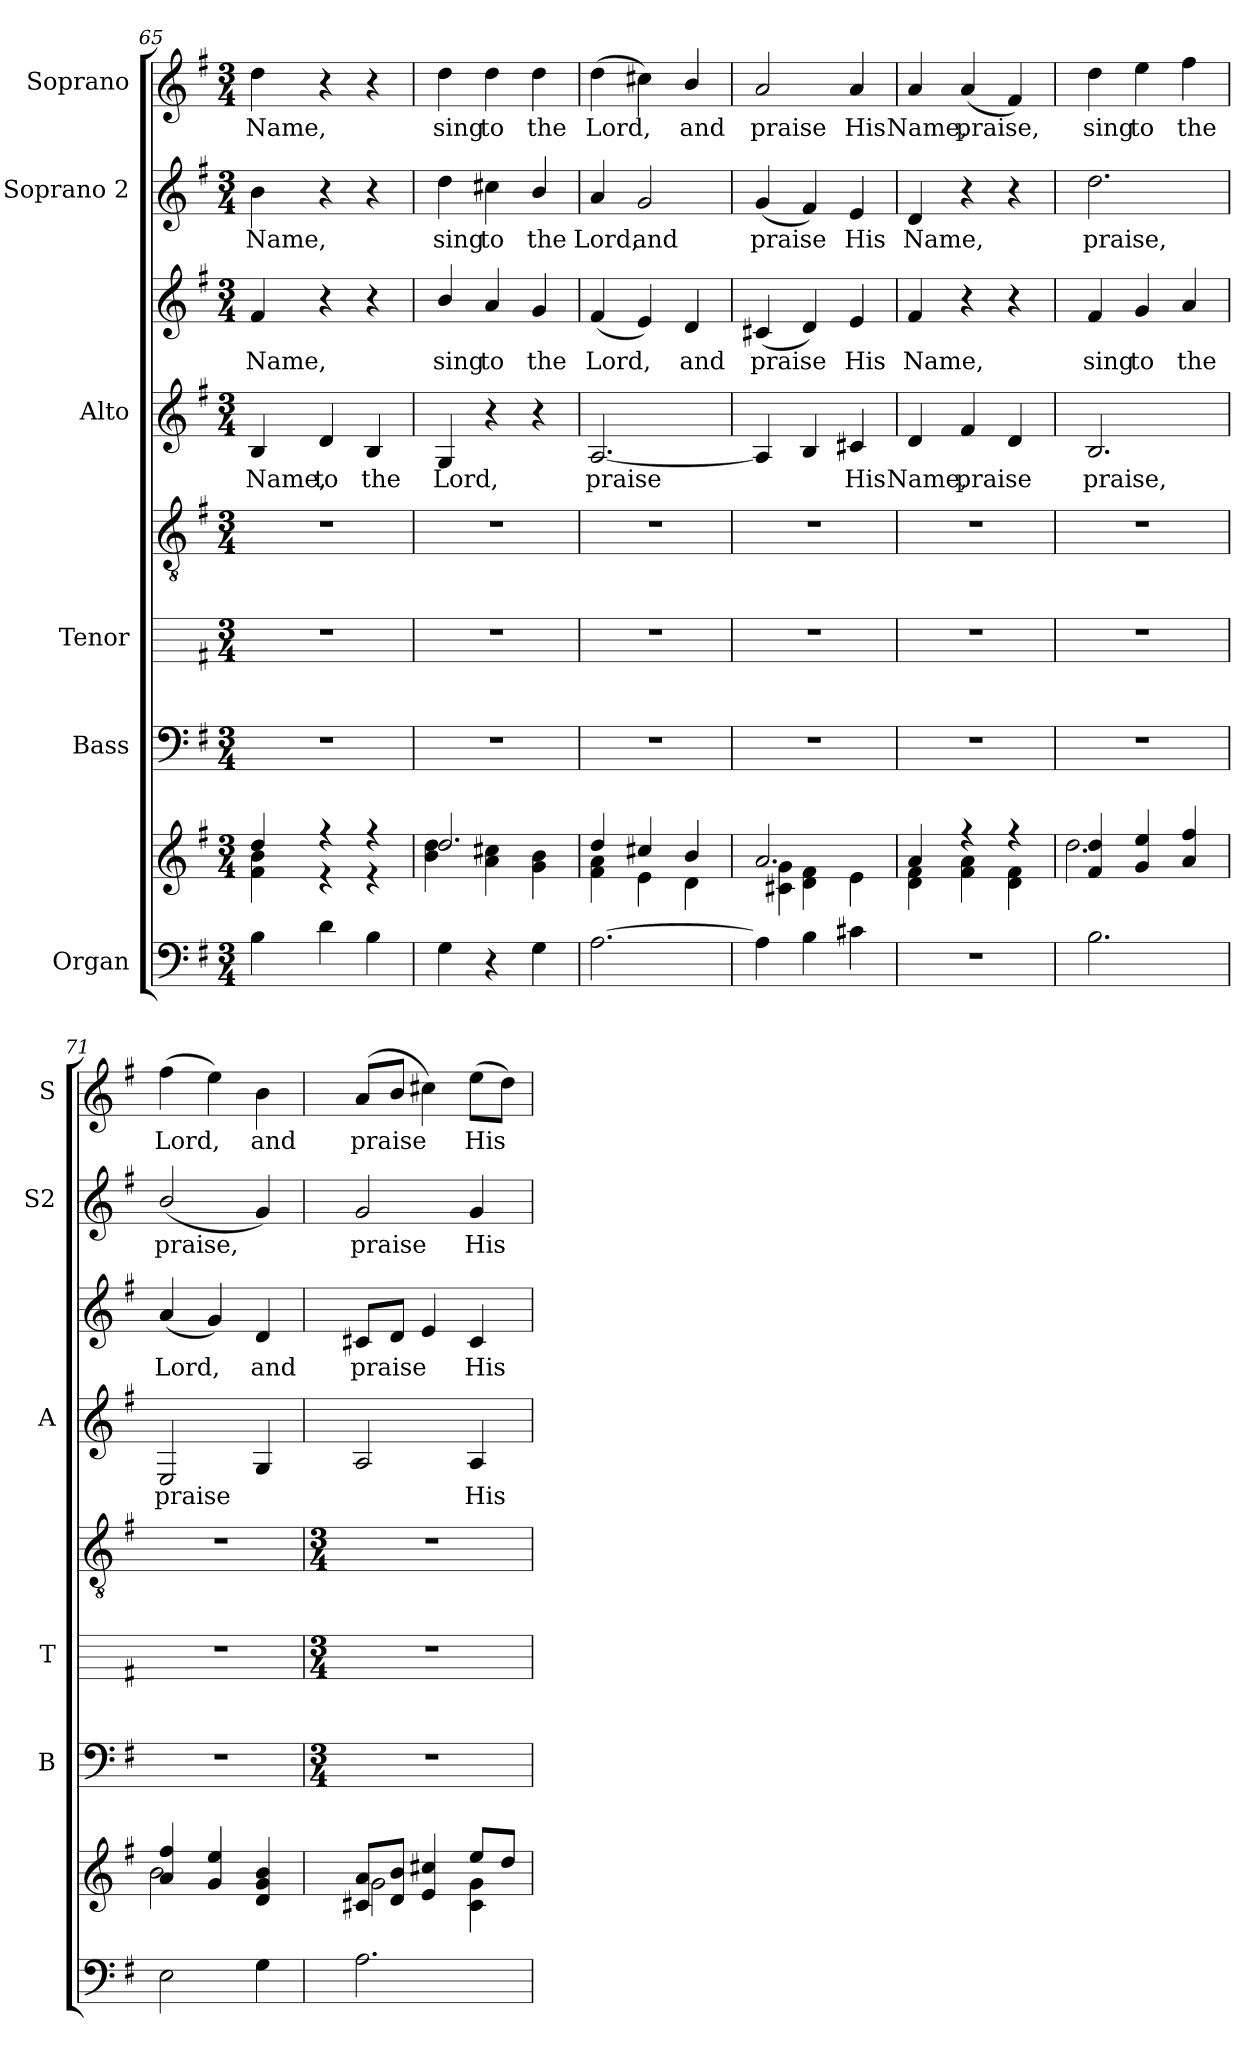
**kern	**kern	**kern	**kern	**kern	**kern	**text	**kern	**text	**kern	**text	**kern	**text
*part6	*part6	*part5	*part4	*part4	*part3	*part3	*part3	*part3	*part2	*part2	*part1	*part1
*staff9	*staff8	*staff7	*staff6	*staff5	*staff4	*staff4	*staff3	*staff3	*staff2	*staff2	*staff1	*staff1
*I"Organ	*	*I"Bass	*I"Tenor	*	*I"Alto	*	*	*	*I"Soprano 2	*	*I"Soprano	*
*	*	*I'B	*I'T	*	*I'A	*	*	*	*I'S2	*	*I'S	*
!!LO:LB:g=z
*clefF4	*clefG2	*clefF4	*	*clefGv2	*clefG2	*	*clefG2	*	*clefG2	*	*clefG2	*
*k[f#]	*k[f#]	*k[f#]	*k[f#]	*k[f#]	*k[f#]	*	*k[f#]	*	*k[f#]	*	*k[f#]	*
*G:	*G:	*G:	*G:	*G:	*G:	*	*G:	*	*G:	*	*G:	*
*M3/4	*M3/4	*M3/4	*M3/4	*M3/4	*M3/4	*	*M3/4	*	*M3/4	*	*M3/4	*
=65	=65	=65	=65	=65	=65	=65	=65	=65	=65	=65	=65	=65
*	*^	*	*	*	*	*	*	*	*	*	*	*
!	!	!	!	!	!	!	!LO:LY:b	!	!LO:LY:b	!	!LO:LY:b	!	!LO:LY:b
4B	4dd/	4f#\ 4b\	2.r	2.r	2.r	4B	Name,	4f#	Name,	4b	Name,	4dd	Name,
!	!	!	!	!	!	!	!LO:LY:b	!	!	!	!	!	!
4d	4r	4r	.	.	.	4d	to	4r	.	4r	.	4r	.
!	!	!	!	!	!	!	!LO:LY:b	!	!	!	!	!	!
4B	4r	4r	.	.	.	4B	the	4r	.	4r	.	4r	.
=66	=66	=66	=66	=66	=66	=66	=66	=66	=66	=66	=66	=66	=66
!	!	!	!	!	!	!	!LO:LY:b	!	!LO:LY:b	!	!LO:LY:b	!	!LO:LY:b
4G	2.dd/	4b\ 4dd\	2.r	2.r	2.r	4G	Lord,	4b/	sing	4dd	sing	4dd	sing
!	!	!	!	!	!	!	!	!	!LO:LY:b	!	!LO:LY:b	!	!LO:LY:b
4r	.	4a\ 4cc#X\	.	.	.	4r	.	4a	to	4cc#X	to	4dd	to
!	!	!	!	!	!	!	!	!	!LO:LY:b	!	!LO:LY:b	!	!LO:LY:b
4G	.	4g\ 4b\	.	.	.	4r	.	4g	the	4b/	the	4dd	the
=67	=67	=67	=67	=67	=67	=67	=67	=67	=67	=67	=67	=67	=67
!	!	!	!	!	!	!	!LO:LY:b	!	!LO:LY:b	!	!LO:LY:b	!	!LO:LY:b
[2.A	4dd/	4f#\ 4a\	2.r	2.r	2.r	[2.A	praise	(<4f#	Lord,	4a	Lord,	(>4dd	Lord,
!	!	!	!	!	!	!	!	!	!	!	!LO:LY:b	!	!
.	4cc#X/	4e\	.	.	.	.	.	4e)	.	2g	and	4cc#X)	.
!	!	!	!	!	!	!	!	!	!LO:LY:b	!	!	!	!LO:LY:b
.	4b/	4d\	.	.	.	.	.	4d	and	.	.	4b/	and
=68	=68	=68	=68	=68	=68	=68	=68	=68	=68	=68	=68	=68	=68
!	!	!	!	!	!	!	!	!	!LO:LY:b	!	!LO:LY:b	!	!LO:LY:b
4A]	2.a/	4c#X\ 4g\	2.r	2.r	2.r	4A]	.	(<4c#X	praise	(<4g	praise	2a	praise
4B	.	4d\ 4f#\	.	.	.	4B	.	4d)	.	4f#)	.	.	.
!	!	!	!	!	!	!	!LO:LY:b	!	!LO:LY:b	!	!LO:LY:b	!	!LO:LY:b
4c#X	.	4e\	.	.	.	4c#X	His	4e	His	4e	His	4a	His
=69	=69	=69	=69	=69	=69	=69	=69	=69	=69	=69	=69	=69	=69
!LO:N:vis=1	!	!	!	!	!	!	!LO:LY:b	!	!LO:LY:b	!	!LO:LY:b	!	!LO:LY:b
2.r	4a/	4d\ 4f#\	2.r	2.r	2.r	4d	Name,	4f#	Name,	4d	Name,	4a	Name,
!	!	!	!	!	!	!	!LO:LY:b	!	!	!	!	!	!LO:LY:b
.	4r	4f#\ 4a\	.	.	.	4f#	praise	4r	.	4r	.	(<4a	praise,
.	4r	4d\ 4f#\	.	.	.	4d	.	4r	.	4r	.	4f#)	.
=70	=70	=70	=70	=70	=70	=70	=70	=70	=70	=70	=70	=70	=70
!	!	!	!	!	!	!	!LO:LY:b	!	!LO:LY:b	!	!LO:LY:b	!	!LO:LY:b
2.B	4f#/ 4dd/	2.dd\	2.r	2.r	2.r	2.B	praise,	4f#	sing	2.dd	praise,	4dd	sing
!	!	!	!	!	!	!	!	!	!LO:LY:b	!	!	!	!LO:LY:b
.	4g/ 4ee/	.	.	.	.	.	.	4g	to	.	.	4ee	to
!	!	!	!	!	!	!	!	!	!LO:LY:b	!	!	!	!LO:LY:b
.	4a/ 4ff#/	.	.	.	.	.	.	4a	the	.	.	4ff#	the
=71	=71	=71	=71	=71	=71	=71	=71	=71	=71	=71	=71	=71	=71
!	!	!	!	!	!	!	!LO:LY:b	!	!LO:LY:b	!	!LO:LY:b	!	!LO:LY:b
2E	4a/ 4ff#/	2b\	2.r	2.r	2.r	(<2E	praise	(<4a	Lord,	(<2b/	praise,	(>4ff#	Lord,
.	4g/ 4ee/	.	.	.	.	.	.	4g)	.	.	.	4ee)	.
!	!	!	!	!	!	!	!	!	!LO:LY:b	!	!	!	!LO:LY:b
4G	4d/ 4g/ 4b/	4ryy	.	.	.	4G	.	4d	and	4g)	.	4b	and
!!LO:LB:g=z
=72	=72	=72	=72	=72	=72	=72	=72	=72	=72	=72	=72	=72	=72
*	*	*	*M3/4	*M3/4	*M3/4	*	*	*	*	*	*	*	*
!	!	!	!	!	!	!	!	!	!LO:LY:b	!	!LO:LY:b	!	!LO:LY:b
2.A	8c#X/ 8a/L	2g\	2.r	2.r	2.r	2A	.	8c#XL	praise	2g	praise	(<8aL	praise
.	8d/ 8b/J	.	.	.	.	.	.	8dJ	.	.	.	8bJ	.
.	4e/ 4cc#X/	.	.	.	.	.	.	4e)	.	.	.	4cc#X)	.
!	!	!	!	!	!	!	!LO:LY:b	!	!LO:LY:b	!	!LO:LY:b	!	!LO:LY:b
.	8ee/L	4c#\ 4g\	.	.	.	4A	His	4c#	His	4g	His	(>8eeL	His
.	8dd/J	.	.	.	.	.	.	.	.	.	.	8ddJ)	.
*	*v	*v	*	*	*	*	*	*	*	*	*	*	*
=	=	=	=	=	=	=	=	=	=	=	=	=
*-	*-	*-	*-	*-	*-	*-	*-	*-	*-	*-	*-	*-
